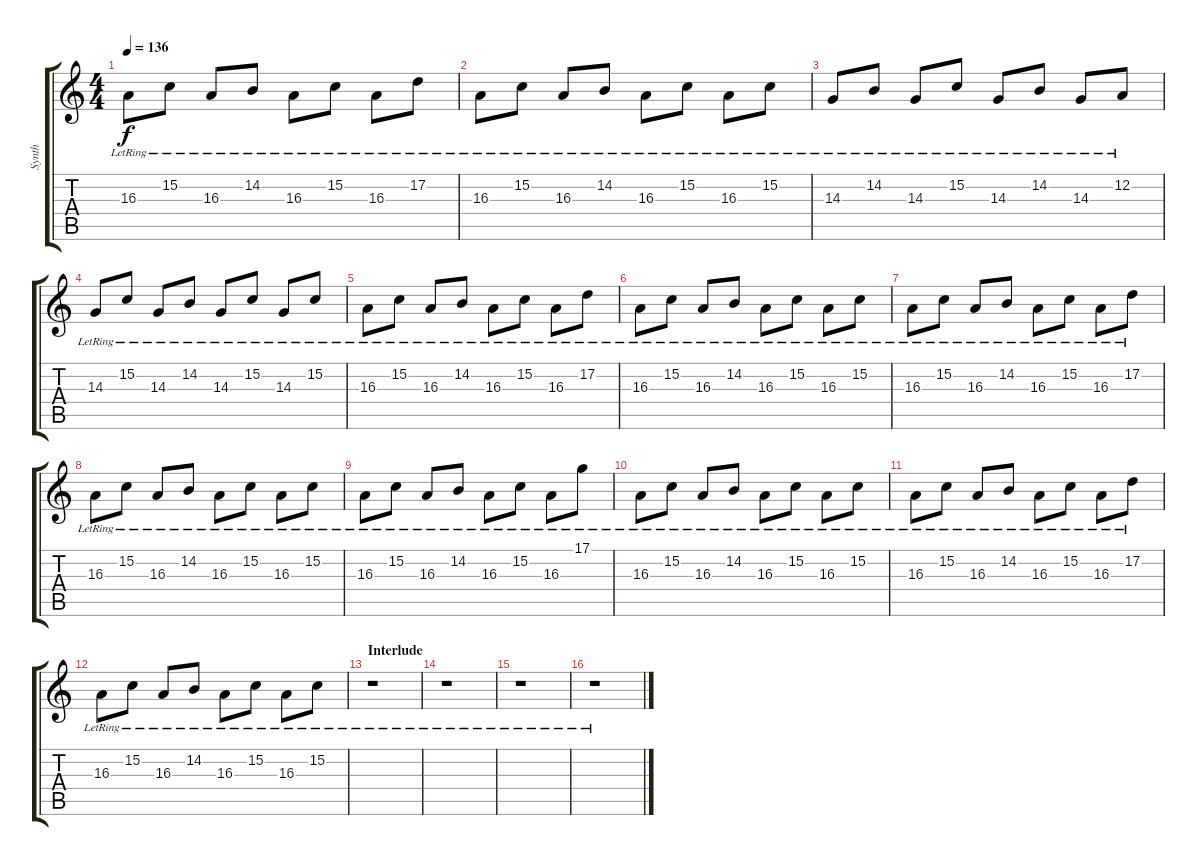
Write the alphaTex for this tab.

\track ("Synth" "Synth") {instrument stringensemble2}
\staff {score tabs}
\tuning (D4 A3 F3 C3 G2 D2) {hide}
\ts (4 4)
\tempo 136
\clef g2
\ks c
16.3{lr}.8{dy f} 15.2{lr}.8 16.3{lr}.8 14.2{lr}.8 16.3{lr}.8 15.2{lr}.8 16.3{lr}.8 17.2{lr}.8 |
16.3{lr}.8 15.2{lr}.8 16.3{lr}.8 14.2{lr}.8 16.3{lr}.8 15.2{lr}.8 16.3{lr}.8 15.2{lr}.8 |
14.3{lr}.8 14.2{lr}.8 14.3{lr}.8 15.2{lr}.8 14.3{lr}.8 14.2{lr}.8 14.3{lr}.8 12.2{lr}.8 |
14.3{lr}.8 15.2{lr}.8 14.3{lr}.8 14.2{lr}.8 14.3{lr}.8 15.2{lr}.8 14.3{lr}.8 15.2{lr}.8 |
16.3{lr}.8 15.2{lr}.8 16.3{lr}.8 14.2{lr}.8 16.3{lr}.8 15.2{lr}.8 16.3{lr}.8 17.2{lr}.8 |
16.3{lr}.8 15.2{lr}.8 16.3{lr}.8 14.2{lr}.8 16.3{lr}.8 15.2{lr}.8 16.3{lr}.8 15.2{lr}.8 |
16.3{lr}.8 15.2{lr}.8 16.3{lr}.8 14.2{lr}.8 16.3{lr}.8 15.2{lr}.8 16.3{lr}.8 17.2{lr}.8 |
16.3{lr}.8 15.2{lr}.8 16.3{lr}.8 14.2{lr}.8 16.3{lr}.8 15.2{lr}.8 16.3{lr}.8 15.2{lr}.8 |
16.3{lr}.8 15.2{lr}.8 16.3{lr}.8 14.2{lr}.8 16.3{lr}.8 15.2{lr}.8 16.3{lr}.8 17.1{lr}.8 |
16.3{lr}.8 15.2{lr}.8 16.3{lr}.8 14.2{lr}.8 16.3{lr}.8 15.2{lr}.8 16.3{lr}.8 15.2{lr}.8 |
16.3{lr}.8 15.2{lr}.8 16.3{lr}.8 14.2{lr}.8 16.3{lr}.8 15.2{lr}.8 16.3{lr}.8 17.2{lr}.8 |
16.3{lr}.8 15.2{lr}.8 16.3{lr}.8 14.2{lr}.8 16.3{lr}.8 15.2{lr}.8 16.3{lr}.8 15.2{lr}.8 |
\section ("" "Interlude")
r.1 |
r.1 |
r.1 |
r.1
